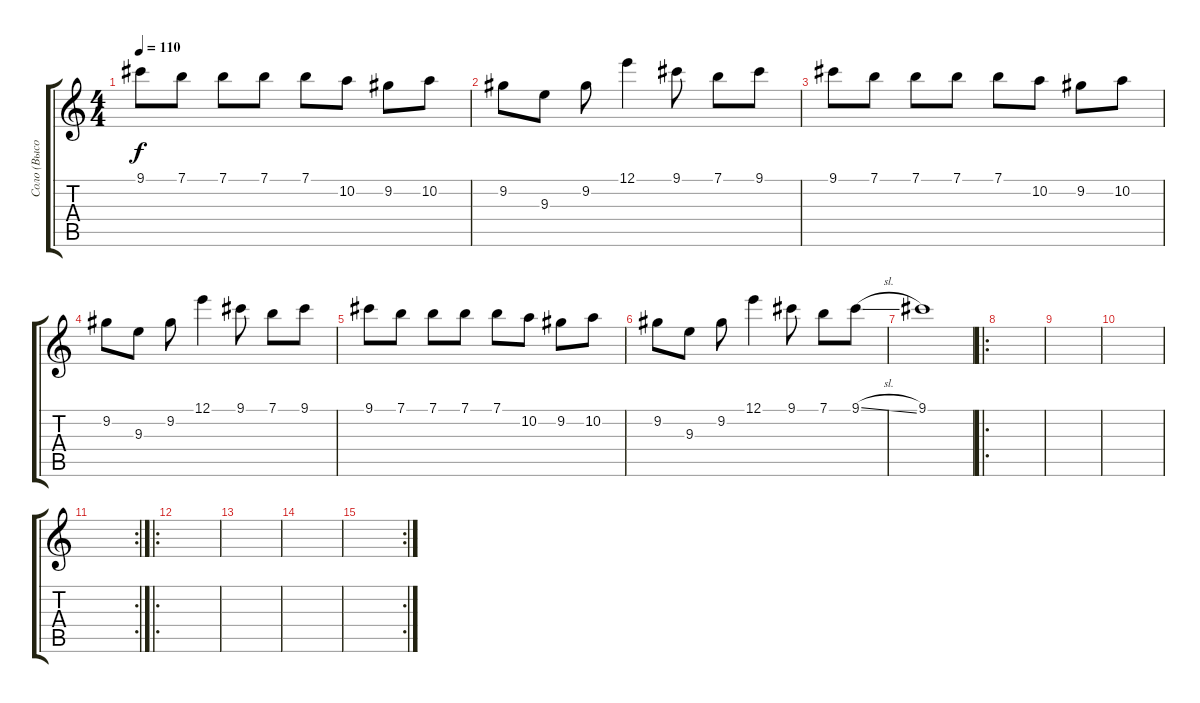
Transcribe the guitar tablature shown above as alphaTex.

\track ("Соло (Высокие тона)" "Соло (Высо") {instrument acousticguitarsteel}
\staff {score tabs}
\tuning (E4 B3 G3 D3 A2 E2) {hide}
\ts (4 4)
\tempo 110
\clef g2
\ks c
9.1.8{dy f} 7.1.8 7.1.8 7.1.8 7.1.8 10.2.8 9.2.8 10.2.8 |
9.2.8{instrument overdrivenguitar} 9.3.8 9.2.8 12.1.4 9.1.8 7.1.8 9.1.8 |
9.1.8 7.1.8 7.1.8 7.1.8 7.1.8 10.2.8 9.2.8 10.2.8 |
9.2.8{instrument overdrivenguitar} 9.3.8 9.2.8 12.1.4 9.1.8 7.1.8 9.1.8 |
9.1.8 7.1.8 7.1.8 7.1.8 7.1.8 10.2.8 9.2.8 10.2.8 |
9.2.8{instrument overdrivenguitar} 9.3.8 9.2.8 12.1.4 9.1.8 7.1.8 9.1{sl}.8 |
9.1.1 |
\ro
|
|
|
\rc 2
|
\ro
|
|
|
\rc 2
